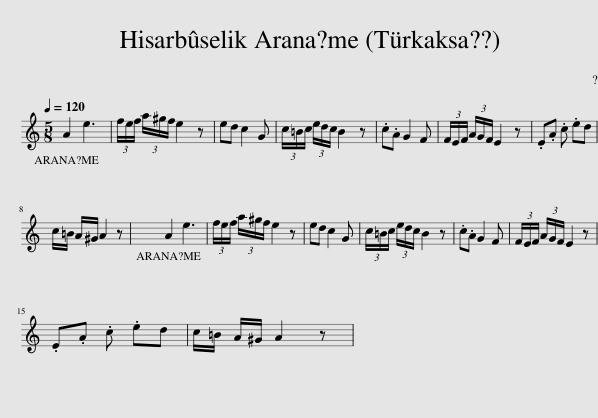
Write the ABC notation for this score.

X:1
L:1/8
Q:1/4=120
M:5/8
I:linebreak $
K:C
V:1 treble
V:1
 A2 e3 | (3f/e/f/ (3a/^g/f/ e2 z | ed c2 G | (3c/=B/c/ (3e/d/c/ B2 z | .c.A G2 F | %5
 (3F/E/F/ (3A/G/F/ E2 z | .E.A .c .ed |$ c/=B/ A/^G/ A2 z | A2 e3 | (3f/e/f/ (3a/^g/f/ e2 z | %10
 ed c2 G | (3c/=B/c/ (3e/d/c/ B2 z | .c.A G2 F | (3F/E/F/ (3A/G/F/ E2 z |$ .E.A .c .ed | %15
 c/=B/ A/^G/ A2 z | %16
